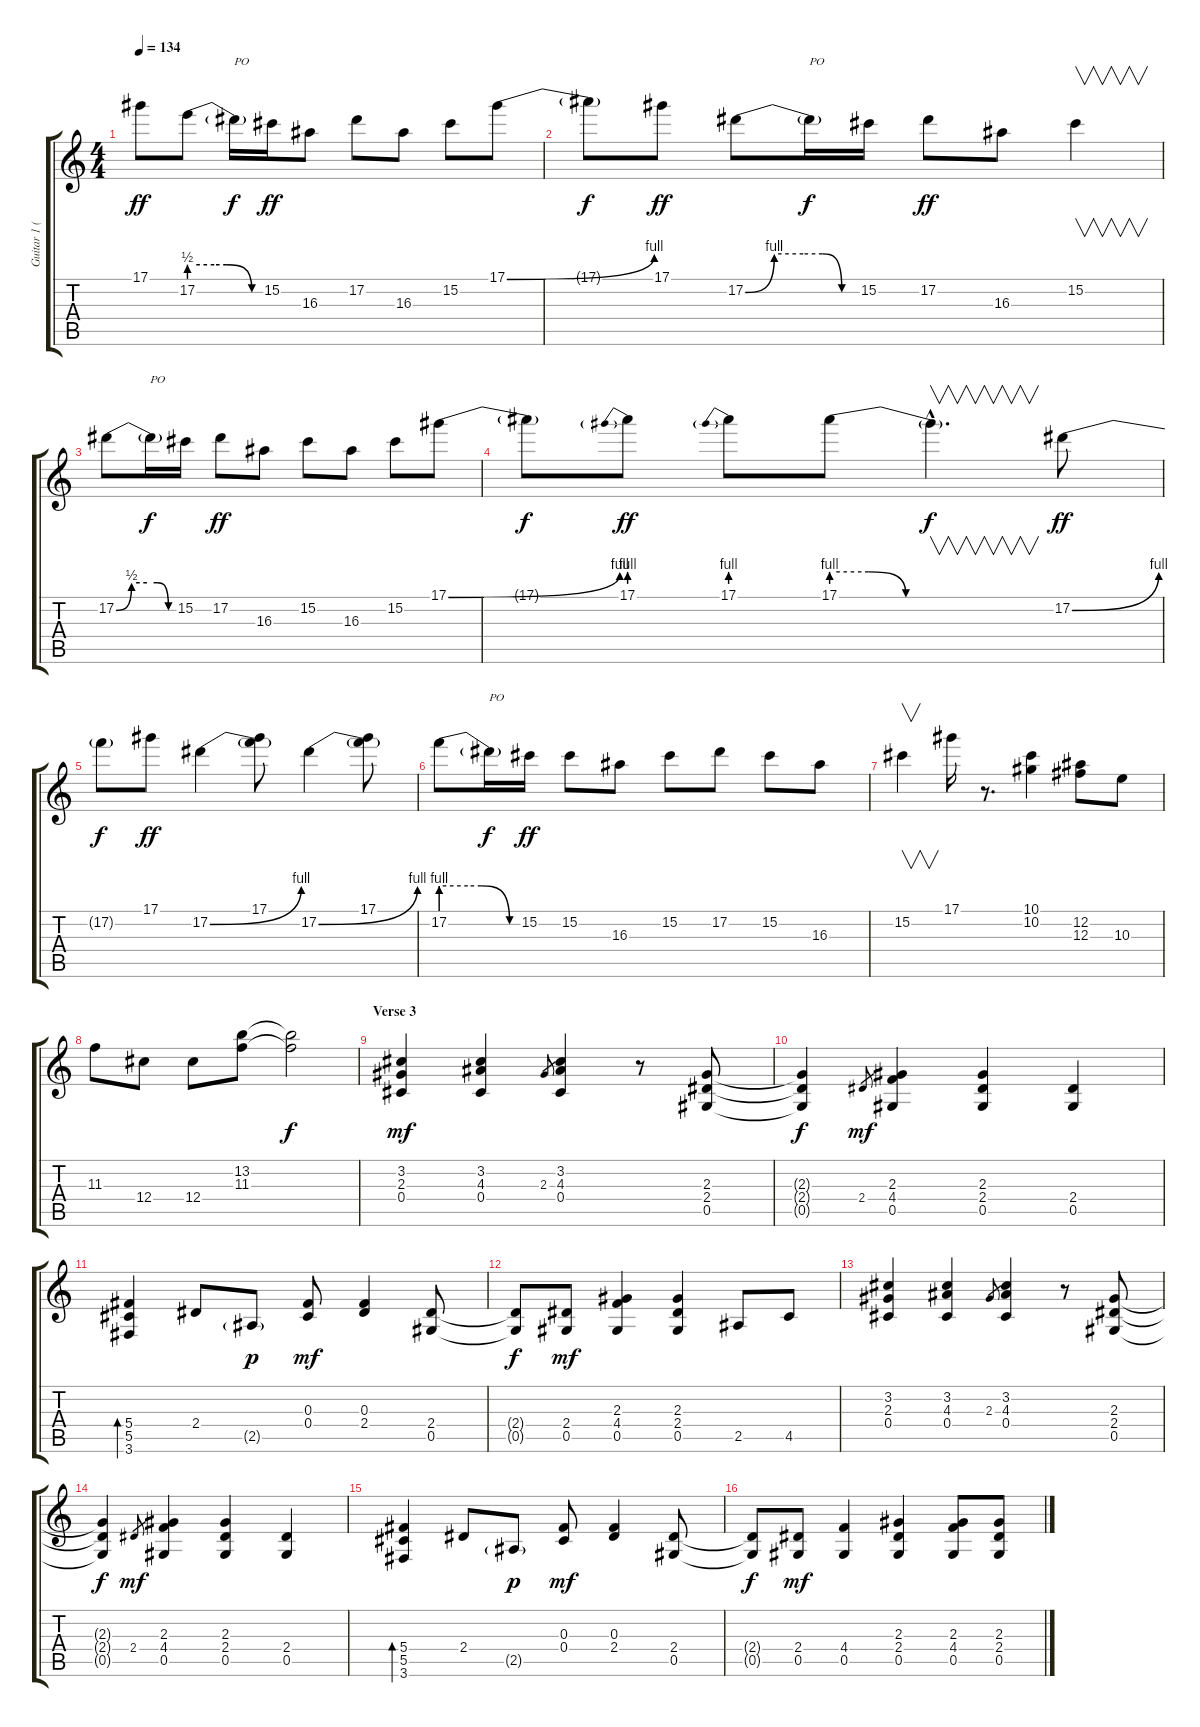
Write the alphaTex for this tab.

\track ("Guitar 1 (Slash)" "Guitar 1 (") {instrument acousticguitarsteel}
\staff {score tabs}
\tuning (Eb4 Bb3 Gb3 Db3 Ab2 Eb2) {hide}
\ts (4 4)
\tempo 134
\clef g2
\ks c
17.1.8{dy ff} 17.2{be (custom 0 2 20 2 30 2 50 0 60 0)}.8 17.2{t}.16{txt "PO" dy f} 15.2.16{dy ff} 16.3.8 17.2.8 16.3.8 15.2.8 17.1{be (bend 0 0 60 4)}.8 |
17.1{t}.8{dy f} 17.1.8{dy ff} 17.2{be (custom 0 0 15 4 30 4 40 4 50 0 60 0)}.8 17.2{t}.16{txt "PO" dy f} 15.2.16 17.2.8{dy ff} 16.3.8 15.2.4{v} |
17.2{be (custom 0 0 15 2 30 2 40 2 51 0 60 0)}.8 17.2{t}.16{txt "PO" dy f} 15.2.16 17.2.8{dy ff} 16.3.8 15.2.8 16.3.8 15.2.8 17.1{be (bend 0 0 60 4)}.8 |
17.1{t}.8{dy f} 17.1{be (prebend 0 4 60 4)}.8{dy ff} 17.1{be (prebend 0 4 60 4)}.8 17.1{be (custom 0 4 10 4 20 0 60 0)}.8 17.1{hac t}.4{v d dy f} 17.2{be (bend 0 0 60 4)}.8{dy ff} |
17.2{t}.8{dy f} 17.1.8{dy ff} 17.2{be (bend 0 0 60 4)}.4 (17.1 17.2{t}).8 17.2{be (bend 0 0 60 4)}.4 (17.1 17.2{t}).8 |
17.2{be (custom 0 4 20 4 30 4 51 0 60 0)}.8 17.2{t}.16{txt "PO" dy f} 15.2.16{dy ff} 15.2.8 16.3.8 15.2.8 17.2.8 15.2.8 16.3.8 |
15.2.4{v} 17.1.16 r.8{d} (10.1 10.2).4 (12.2 12.3).8 10.3.8 |
11.3.8 12.4.8 12.4.8 (13.2 11.3).8 (13.2{t} 11.3{t}).2{dy f} |
\section ("" "Verse 3")
(3.2 2.3 0.4).4{dy mf} (3.2 4.3 0.4).4 2.3.8{gr} (3.2 4.3 0.4).4 r.8 (2.3 2.4 0.5).8 |
(2.3{t} 2.4{t} 0.5{t}).4{dy f} 2.4.8{gr dy mf} (2.3 4.4 0.5).4 (2.3 2.4 0.5).4 (2.4 0.5).4 |
(5.4 5.5 3.6).4{bd 120} 2.4.8 2.5{g}.8{dy p} (0.3 0.4).8{dy mf} (0.3 2.4).4 (2.4 0.5).8 |
(2.4{t} 0.5{t}).8{dy f} (2.4 0.5).8{dy mf} (2.3 4.4 0.5).4 (2.3 2.4 0.5).4 2.5.8 4.5.8 |
(3.2 2.3 0.4).4 (3.2 4.3 0.4).4 2.3.8{gr} (3.2 4.3 0.4).4 r.8 (2.3 2.4 0.5).8 |
(2.3{t} 2.4{t} 0.5{t}).4{dy f} 2.4.8{gr dy mf} (2.3 4.4 0.5).4 (2.3 2.4 0.5).4 (2.4 0.5).4 |
(5.4 5.5 3.6).4{bd 120} 2.4.8 2.5{g}.8{dy p} (0.3 0.4).8{dy mf} (0.3 2.4).4 (2.4 0.5).8 |
(2.4{t} 0.5{t}).8{dy f} (2.4 0.5).8{dy mf} (4.4 0.5).4 (2.3 2.4 0.5).4 (2.3 4.4 0.5).8 (2.3 2.4 0.5).8
